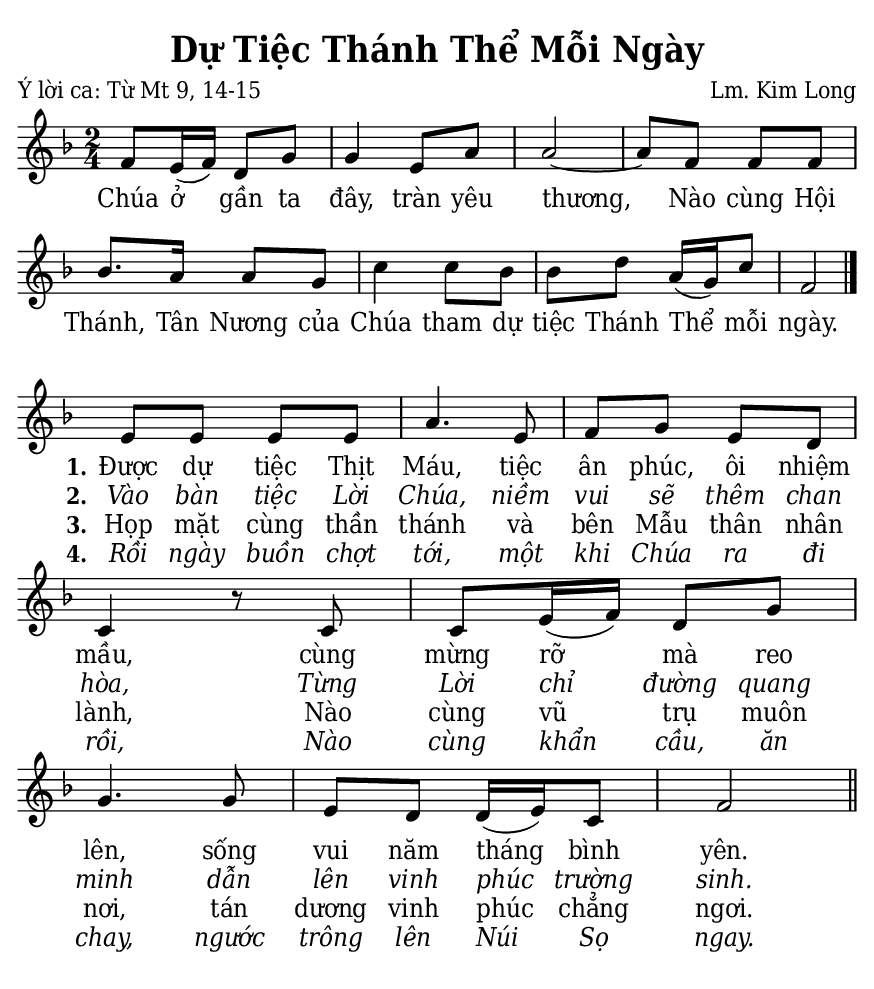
% Cài đặt chung
\version "2.24.3"
\include "english.ly"

\header {
  title = "Dự Tiệc Thánh Thể Mỗi Ngày"
  poet = "Ý lời ca: Từ Mt 9, 14-15"
  composer = "Lm. Kim Long"
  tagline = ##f
}

% Nhạc
nhacPhanMot = \relative c' {
  \key f \major
  \time 2/4
  f8 e16 (f) d8 g |
  g4 e8 a |
  a2 ~ |
  a8 f f f |
  bf8. a16 a8 g |
  c4 c8 bf |
  bf d a16 (g) c8 |
  f,2 \bar "|."
}

nhacPhanHai = \relative c' {
  \key f \major
  \time 2/4
  e8 e e e |
  a4. e8 |
  f g e d |
  c4 r8 c |
  c e16 (f) d8 g |
  g4. g8 |
  e d d16 (e) c8 |
  f2 \bar "||"
}

% Lời
loiPhanMot = \lyricmode {
  Chúa ở gần ta đây, tràn yêu thương,
  Nào cùng Hội Thánh,
  Tân Nương của Chúa tham dự tiệc Thánh Thể mỗi ngày.
}

loiPhanHai = \lyricmode {
  <<
    {
      \set stanza = "1."
      Được dự tiệc Thịt Máu, tiệc ân phúc, ôi nhiệm mầu,
      cùng mừng rỡ mà reo lên,
      sống vui năm tháng bình yên.
    }
    \new Lyrics {
	    \set associatedVoice = "beSop"
	    \set stanza = "2."
      \override Lyrics.LyricText.font-shape = #'italic
      Vào bàn tiệc Lời Chúa, niềm vui sẽ thêm chan hòa,
      Từng Lời chỉ đường quang minh dẫn lên vinh phúc trường sinh.
    }
    \new Lyrics {
	    \set associatedVoice = "beSop"
	    \set stanza = "3."
      Họp mặt cùng thần thánh và bên Mẫu thân nhân lành,
      Nào cùng vũ trụ muôn nơi, tán dương vinh phúc chẳng ngơi.
    }
    \new Lyrics {
	    \set associatedVoice = "beSop"
	    \set stanza = "4."
      \override Lyrics.LyricText.font-shape = #'italic
      Rồi ngày buồn chợt tới, một khi Chúa ra đi rồi,
      Nào cùng khẩn cầu, ăn chay, ngước trông lên Núi Sọ ngay.
    }
  >>
}

% Dàn trang
\paper {
  #(set-paper-size "a5")
  top-margin = 3\mm
  bottom-margin = 3\mm
  left-margin = 3\mm
  right-margin = 3\mm
  indent = #0
  #(define fonts
	 (make-pango-font-tree "Deja Vu Serif Condensed"
	 		       "Deja Vu Serif Condensed"
			       "Deja Vu Serif Condensed"
			       (/ 20 20)))
  print-page-number = ##f
}

\score {
  <<
    \new Staff <<
        \clef treble
        \new Voice = beSop {
          \nhacPhanMot
        }
      \new Lyrics \lyricsto beSop \loiPhanMot
    >>
  >>
  \layout {
    \override Lyrics.LyricSpace.minimum-distance = #1
    \override Score.BarNumber.break-visibility = ##(#f #f #f)
    \override Score.SpacingSpanner.uniform-stretching = ##t
    ragged-last = ##f
  }
}

\score {
  <<
    \new Staff <<
        \clef treble
        \new Voice = beSop {
          \nhacPhanHai
        }
      \new Lyrics \lyricsto beSop \loiPhanHai
    >>
  >>
  \layout {
    \override Staff.TimeSignature.transparent = ##t
    \override Lyrics.LyricSpace.minimum-distance = #2
    \override Score.BarNumber.break-visibility = ##(#f #f #f)
    \override Score.SpacingSpanner.uniform-stretching = ##t
    ragged-last = ##f
  }
}
